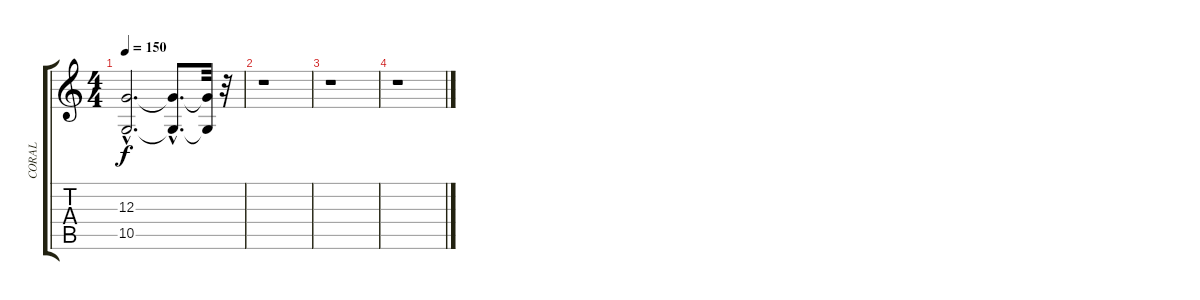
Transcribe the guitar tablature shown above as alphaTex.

\track ("CORAL" "CORAL") {instrument choiraahs}
\staff {score tabs}
\tuning (E4 B3 G3 D3 A2 E2) {hide}
\ts (4 4)
\tempo 150
\clef g2
\ks c
(12.3{hac t} 10.5{hac t}).2{d dy f} (12.3{hac t} 10.5{hac t}).8{d} (12.3{t} 10.5{t}).32 r.32 |
r.1 |
r.1 |
r.1
